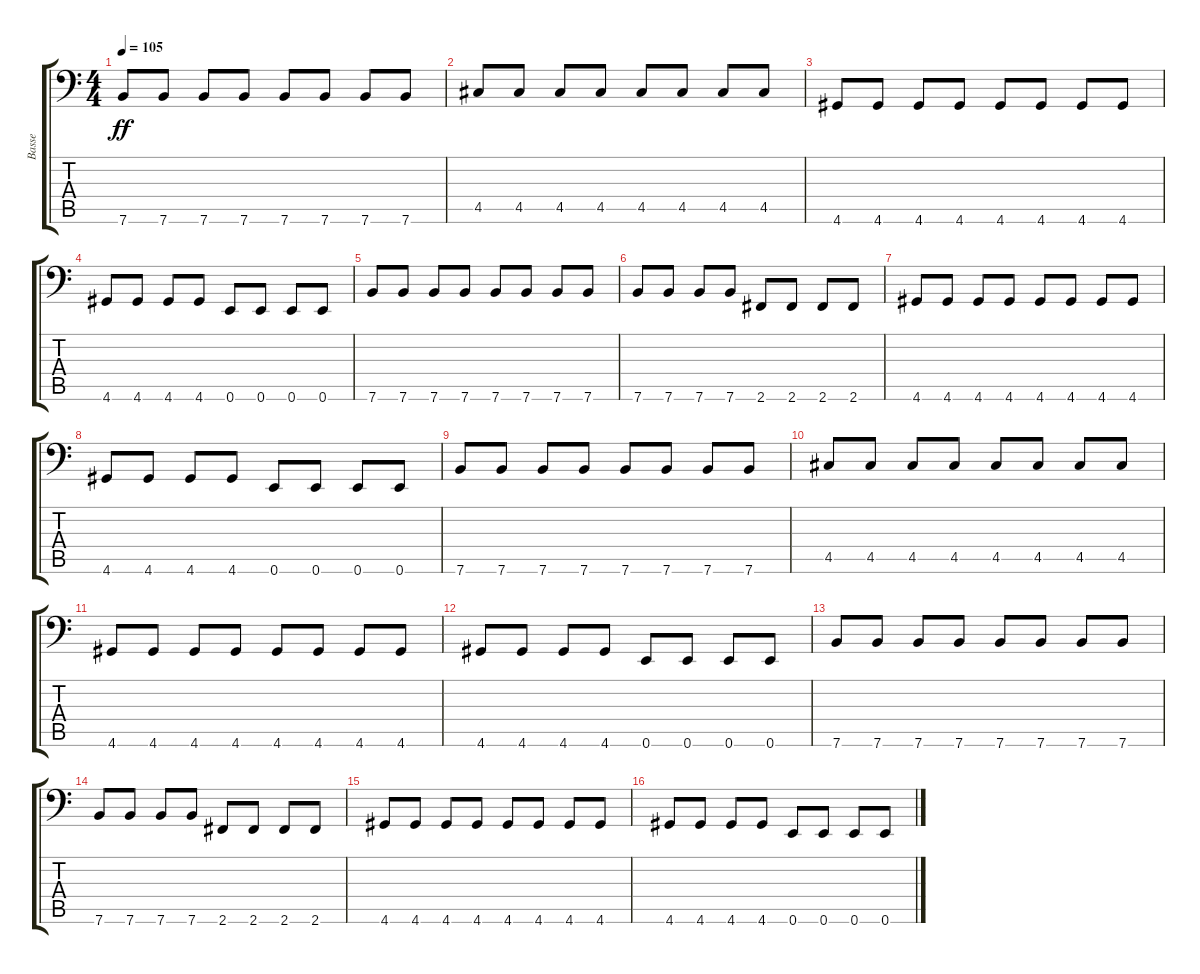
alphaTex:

\track ("Basse" "Basse") {instrument electricbassfinger}
\staff {score tabs}
\tuning (E3 B2 G2 D2 A1 E1) {hide}
\ts (4 4)
\tempo 105
\clef f4
\ks c
7.6.8{dy ff} 7.6.8 7.6.8 7.6.8 7.6.8 7.6.8 7.6.8 7.6.8 |
4.5.8 4.5.8 4.5.8 4.5.8 4.5.8 4.5.8 4.5.8 4.5.8 |
4.6.8 4.6.8 4.6.8 4.6.8 4.6.8 4.6.8 4.6.8 4.6.8 |
4.6.8 4.6.8 4.6.8 4.6.8 0.6.8 0.6.8 0.6.8 0.6.8 |
7.6.8 7.6.8 7.6.8 7.6.8 7.6.8 7.6.8 7.6.8 7.6.8 |
7.6.8 7.6.8 7.6.8 7.6.8 2.6.8 2.6.8 2.6.8 2.6.8 |
4.6.8 4.6.8 4.6.8 4.6.8 4.6.8 4.6.8 4.6.8 4.6.8 |
4.6.8 4.6.8 4.6.8 4.6.8 0.6.8 0.6.8 0.6.8 0.6.8 |
7.6.8 7.6.8 7.6.8 7.6.8 7.6.8 7.6.8 7.6.8 7.6.8 |
4.5.8 4.5.8 4.5.8 4.5.8 4.5.8 4.5.8 4.5.8 4.5.8 |
4.6.8 4.6.8 4.6.8 4.6.8 4.6.8 4.6.8 4.6.8 4.6.8 |
4.6.8 4.6.8 4.6.8 4.6.8 0.6.8 0.6.8 0.6.8 0.6.8 |
7.6.8 7.6.8 7.6.8 7.6.8 7.6.8 7.6.8 7.6.8 7.6.8 |
7.6.8 7.6.8 7.6.8 7.6.8 2.6.8 2.6.8 2.6.8 2.6.8 |
4.6.8 4.6.8 4.6.8 4.6.8 4.6.8 4.6.8 4.6.8 4.6.8 |
4.6.8 4.6.8 4.6.8 4.6.8 0.6.8 0.6.8 0.6.8 0.6.8
